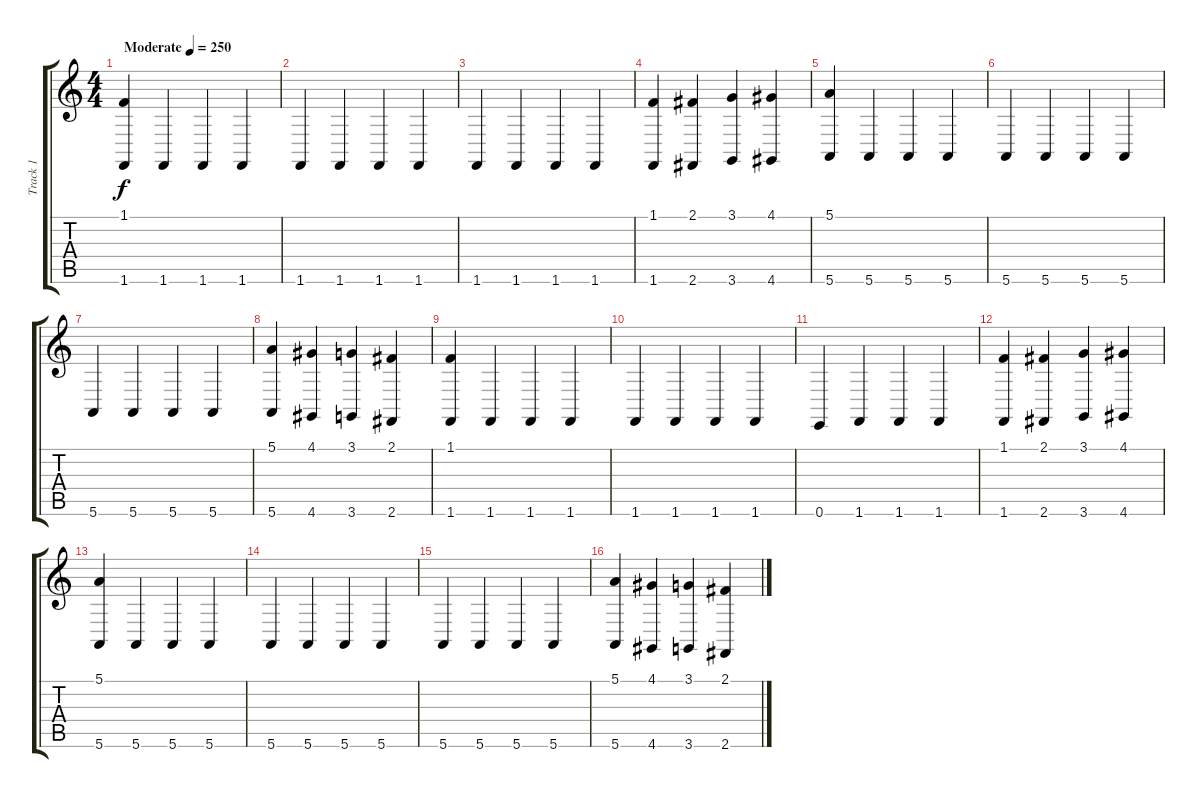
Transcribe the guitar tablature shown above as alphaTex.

\track ("Track 1" "Track 1") {instrument churchorgan}
\staff {score tabs}
\tuning (E4 B3 G3 D3 A2 E2) {hide}
\ts (4 4)
\tempo (250 "Moderate")
\clef g2
\ks c
(1.1 1.6).4{dy f instrument churchorgan} 1.6.4 1.6.4 1.6.4 |
1.6.4 1.6.4 1.6.4 1.6.4 |
1.6.4 1.6.4 1.6.4 1.6.4 |
(1.1 1.6).4 (2.1 2.6).4 (3.1 3.6).4 (4.1 4.6).4 |
(5.1 5.6).4 5.6.4 5.6.4 5.6.4 |
5.6.4 5.6.4 5.6.4 5.6.4 |
5.6.4 5.6.4 5.6.4 5.6.4 |
(5.1 5.6).4 (4.1 4.6).4 (3.1 3.6).4 (2.1 2.6).4 |
(1.1 1.6).4 1.6.4 1.6.4 1.6.4 |
1.6.4 1.6.4 1.6.4 1.6.4 |
0.6.4 1.6.4 1.6.4 1.6.4 |
(1.1 1.6).4 (2.1 2.6).4 (3.1 3.6).4 (4.1 4.6).4 |
(5.1 5.6).4 5.6.4 5.6.4 5.6.4 |
5.6.4 5.6.4 5.6.4 5.6.4 |
5.6.4 5.6.4 5.6.4 5.6.4 |
(5.1 5.6).4 (4.1 4.6).4 (3.1 3.6).4 (2.1 2.6).4
